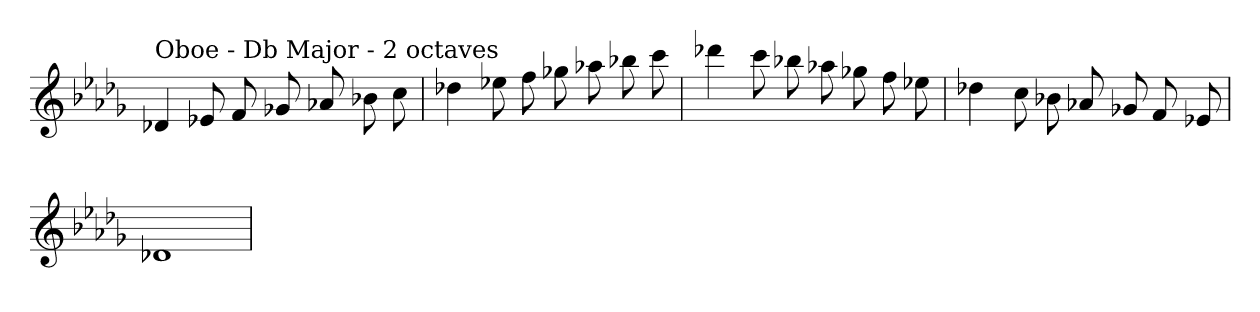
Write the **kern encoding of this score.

**kern
*part1
*staff1
*clefG2
*k[b-e-a-d-g-]
*D-:
=
!LO:TX:a:t=Oboe - Db Major - 2 octaves
4d-X
8e-X
8f
8g-X
8a-X
8b-X
8cc
=
4dd-X
8ee-X
8ff
8gg-X
8aa-X
8bb-X
8ccc
=
4ddd-X
8ccc
8bb-X
8aa-X
8gg-X
8ff
8ee-X
=
4dd-X
8cc
8b-X
8a-X
8g-X
8f
8e-X
=
1d-X
=
*-
